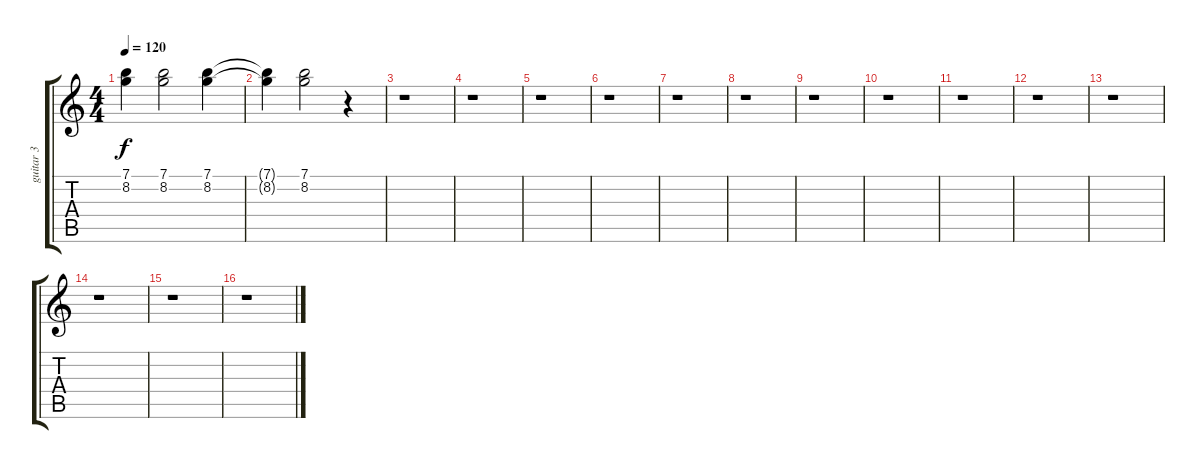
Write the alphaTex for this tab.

\track ("guitar 3" "guitar 3") {instrument electricguitarclean}
\staff {score tabs}
\tuning (E4 B3 G3 D3 A2 E2) {hide}
\ts (4 4)
\tempo 120
\clef g2
\ks c
(7.1{t} 8.2{t}).4{dy f} (7.1 8.2).2 (7.1 8.2).4 |
(7.1{t} 8.2{t}).4 (7.1 8.2).2 r.4 |
r.1 |
r.1 |
r.1 |
r.1 |
r.1 |
r.1 |
r.1 |
r.1 |
r.1 |
r.1 |
r.1 |
r.1 |
r.1 |
r.1
